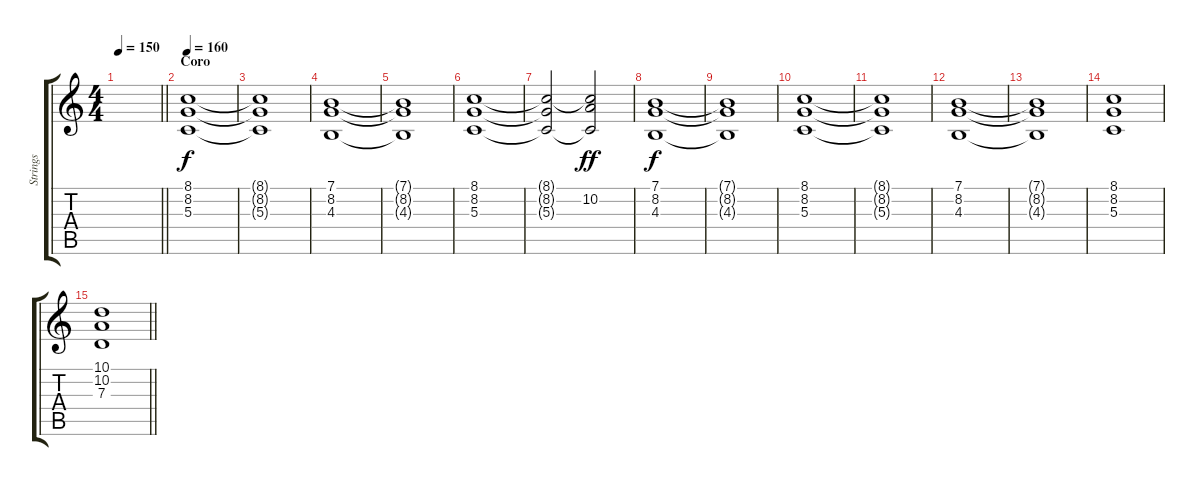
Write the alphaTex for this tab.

\track ("Strings" "Strings") {instrument stringensemble2}
\staff {score tabs}
\tuning (E4 B3 G3 D3 A2 E2) {hide}
\ts (4 4)
\tempo 150
\clef g2
\barLineRight lightlight
\ks c
|
\section ("" "Coro")
\tempo 160
(8.1 8.2 5.3).1 |
(8.1{t} 8.2{t} 5.3{t}).1 |
(7.1 8.2 4.3).1 |
(7.1{t} 8.2{t} 4.3{t}).1 |
(8.1 8.2 5.3).1 |
(8.1{t} 8.2{t} 5.3{t}).2 (8.1{t} 10.2 5.3{t}).2{dy ff} |
(7.1 8.2 4.3).1{dy f} |
(7.1{t} 8.2{t} 4.3{t}).1 |
(8.1 8.2 5.3).1 |
(8.1{t} 8.2{t} 5.3{t}).1 |
(7.1 8.2 4.3).1 |
(7.1{t} 8.2{t} 4.3{t}).1 |
(8.1 8.2 5.3).1 |
\barLineRight lightlight
(10.1 10.2 7.3).1
